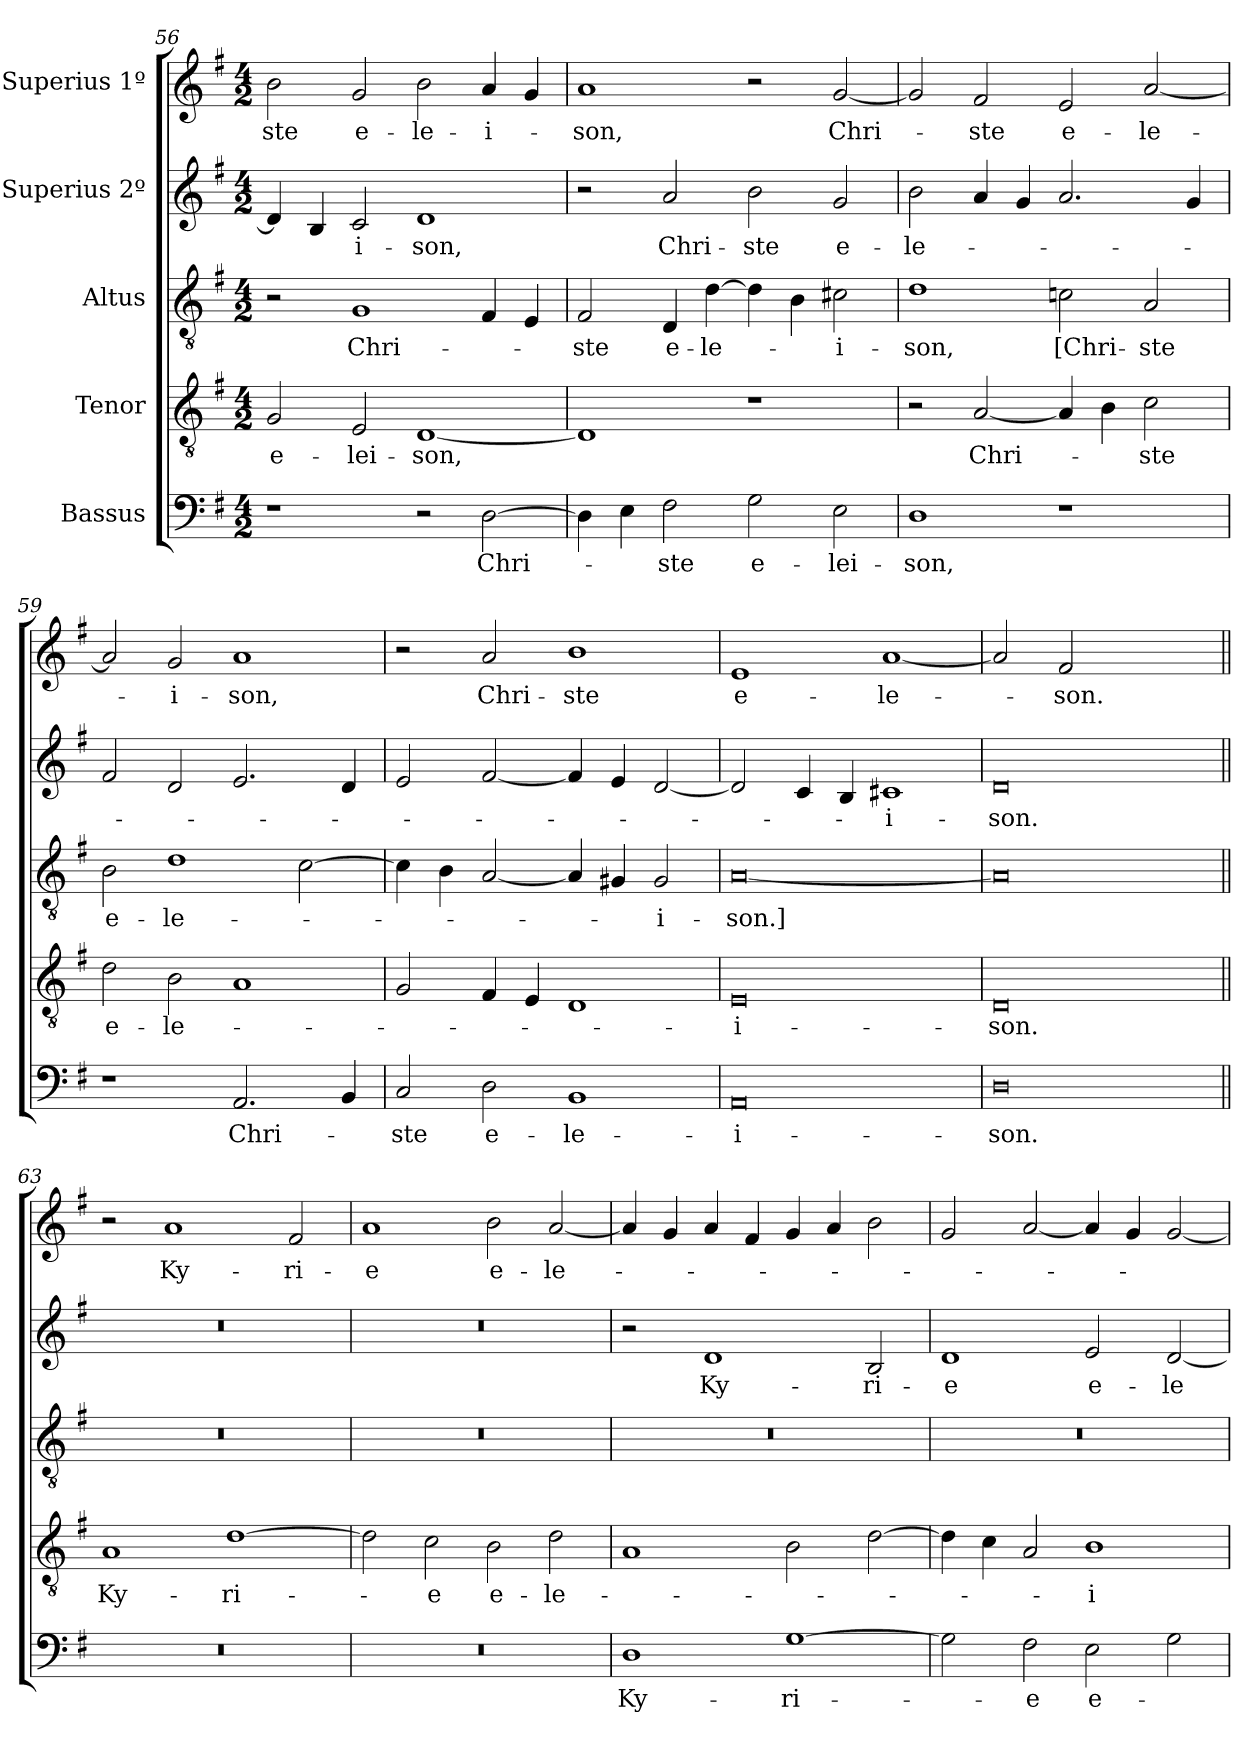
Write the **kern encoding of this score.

**kern	**text	**kern	**text	**kern	**text	**kern	**text	**kern	**text
*part5	*part5	*part4	*part4	*part3	*part3	*part2	*part2	*part1	*part1
*staff5	*staff5	*staff4	*staff4	*staff3	*staff3	*staff2	*staff2	*staff1	*staff1
*I"Bassus	*	*I"Tenor	*	*I"Altus	*	*I"Superius 2º	*	*I"Superius 1º	*
*clefF4	*	*clefGv2	*	*clefGv2	*	*clefG2	*	*clefG2	*
*k[f#]	*	*k[f#]	*	*k[f#]	*	*k[f#]	*	*k[f#]	*
*M4/2	*	*M4/2	*	*M4/2	*	*M4/2	*	*M4/2	*
=56	=56	=56	=56	=56	=56	=56	=56	=56	=56
1r	.	2G/	e-	2r	.	4d/]	.	2b\	-ste
.	.	.	.	.	.	4B/	.	.	.
.	.	2E/	-lei-	1G/	Chri-	2c/	-i-	2g/	e-
2r	.	[1D/	-son,	.	.	1d/	-son,	2b\	-le-
[2D\	Chri-	.	.	4F#/	.	.	.	4a/	-i-
.	.	.	.	4E/	.	.	.	4g/	.
=57	=57	=57	=57	=57	=57	=57	=57	=57	=57
4D\]	.	1D/]	.	2F#/	-ste	2r	.	1a/	-son,
4E\	.	.	.	.	.	.	.	.	.
2F#\	-ste	.	.	4D/	e-	2a/	Chri-	.	.
.	.	.	.	[4d\	-le-	.	.	.	.
2G\	e-	1r	.	4d\]	.	2b\	-ste	2r	.
.	.	.	.	4B\	.	.	.	.	.
2E\	-lei-	.	.	2c#X\	-i-	2g/	e-	[2g/	Chri-
=58	=58	=58	=58	=58	=58	=58	=58	=58	=58
1D\	-son,	2r	.	1d\	-son,	2b\	-le-	2g/]	.
.	.	[2A/	Chri-	.	.	4a/	.	2f#/	-ste
.	.	.	.	.	.	4g/	.	.	.
1r	.	4A/]	.	2cn\	[Chri-	2.a/	.	2e/	e-
.	.	4B\	.	.	.	.	.	.	.
.	.	2c\	-ste	2A/	-ste	.	.	[2a/	-le-
.	.	.	.	.	.	4g/	.	.	.
=59	=59	=59	=59	=59	=59	=59	=59	=59	=59
1r	.	2d\	e-	2B\	e-	2f#/	.	2a/]	.
.	.	2B\	-le-	1d\	-le-	2d/	.	2g/	-i-
2.AA/	Chri-	1A/	.	.	.	2.e/	.	1a/	-son,
.	.	.	.	[2c\	.	.	.	.	.
4BB/	.	.	.	.	.	4d/	.	.	.
=60	=60	=60	=60	=60	=60	=60	=60	=60	=60
2C/	-ste	2G/	.	4c\]	.	2e/	.	2r	.
.	.	.	.	4B\	.	.	.	.	.
2D\	e-	4F#/	.	[2A/	.	[2f#/	.	2a/	Chri-
.	.	4E/	.	.	.	.	.	.	.
1BB/	-le-	1D/	.	4A/]	.	4f#/]	.	1b\	-ste
.	.	.	.	4G#X/	.	4e/	.	.	.
.	.	.	.	2G#/	-i-	[2d/	.	.	.
=61	=61	=61	=61	=61	=61	=61	=61	=61	=61
0AA/	-i-	0E/	-i-	[0A/	-son.]	2d/]	.	1e/	e-
.	.	.	.	.	.	4c/	.	.	.
.	.	.	.	.	.	4B/	.	.	.
.	.	.	.	.	.	1c#X/	-i-	[1a/	-le-
=62	=62	=62	=62	=62	=62	=62	=62	=62	=62
0D\	-son.	0D/	-son.	0A/]	.	0d/	-son.	2a/]	.
.	.	.	.	.	.	.	.	2f#/	-son.
.	.	.	.	.	.	.	.	1ryy	.
=63||	=63||	=63||	=63||	=63||	=63||	=63||	=63||	=63||	=63||
0r	.	1A/	Ky-	0r	.	0r	.	2r	.
.	.	.	.	.	.	.	.	1a/	Ky-
.	.	[1d\	-ri-	.	.	.	.	.	.
.	.	.	.	.	.	.	.	2f#/	-ri-
=64	=64	=64	=64	=64	=64	=64	=64	=64	=64
0r	.	2d\]	.	0r	.	0r	.	1a/	-e
.	.	2c\	-e	.	.	.	.	.	.
.	.	2B\	e-	.	.	.	.	2b\	e-
.	.	2d\	-le-	.	.	.	.	[2a/	-le-
=65	=65	=65	=65	=65	=65	=65	=65	=65	=65
1D\	Ky-	1A/	.	0r	.	2r	.	4a/]	.
.	.	.	.	.	.	.	.	4g/	.
.	.	.	.	.	.	1d/	Ky-	4a/	.
.	.	.	.	.	.	.	.	4f#/	.
[1G\	-ri-	2B\	.	.	.	.	.	4g/	.
.	.	.	.	.	.	.	.	4a/	.
.	.	[2d\	.	.	.	2B/	-ri-	2b\	.
=66	=66	=66	=66	=66	=66	=66	=66	=66	=66
2G\]	.	4d\]	.	0r	.	1d/	-e	2g/	.
.	.	4c\	.	.	.	.	.	.	.
2F#\	-e	2A/	.	.	.	.	.	[2a/	.
2E\	e-	1B\	-i-	.	.	2e/	e-	4a/]	.
.	.	.	.	.	.	.	.	4g/	.
2G\	.	.	.	.	.	[2d/	-le-	[2g/	.
=	=	=	=	=	=	=	=	=	=
*-	*-	*-	*-	*-	*-	*-	*-	*-	*-
